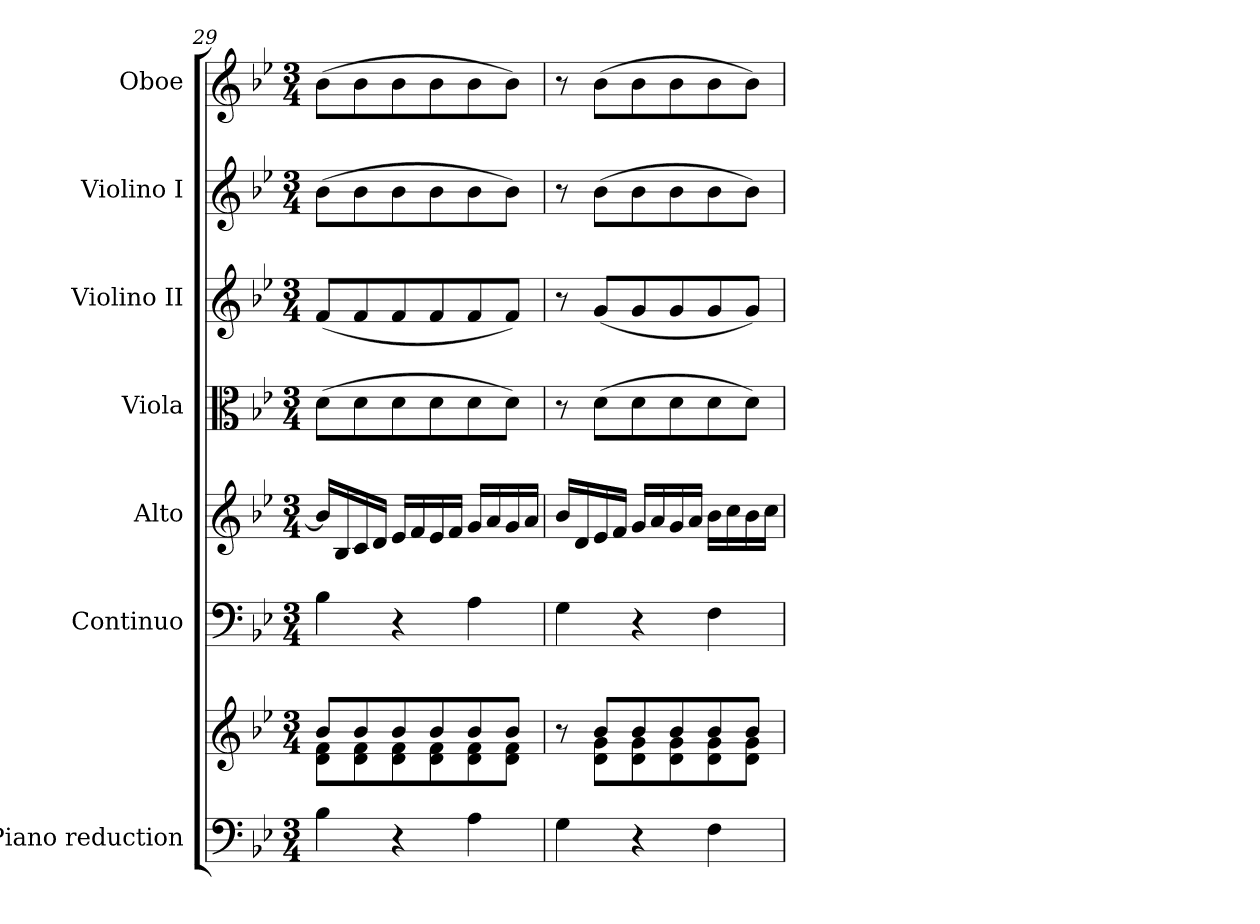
**kern	**kern	**kern	**kern	**kern	**kern	**kern	**kern
*part7	*part7	*part6	*part5	*part4	*part3	*part2	*part1
*staff8	*staff7	*staff6	*staff5	*staff4	*staff3	*staff2	*staff1
*I"Piano reduction	*	*I"Continuo	*I"Alto	*I"Viola	*I"Violino II	*I"Violino I	*I"Oboe
*I'Pno	*	*	*	*	*	*	*I'Ob
*clefF4	*clefG2	*clefF4	*clefG2	*clefC3	*clefG2	*clefG2	*clefG2
*k[b-e-]	*k[b-e-]	*k[b-e-]	*k[b-e-]	*k[b-e-]	*k[b-e-]	*k[b-e-]	*k[b-e-]
*M3/4	*M3/4	*M3/4	*M3/4	*M3/4	*M3/4	*M3/4	*M3/4
=29	=29	=29	=29	=29	=29	=29	=29
*	*^	*	*	*	*	*	*
4B-\	8b-/L	8d\ 8f\L	4B-\	16b-/LL]	(8d\L	(8f/L	(8b-\L	(8b-\L
.	.	.	.	16B-/	.	.	.	.
.	8b-/	8d\ 8f\	.	16c/	8d\	8f/	8b-\	8b-\
.	.	.	.	16d/JJ	.	.	.	.
4r	8b-/	8d\ 8f\	4r	16e-/LL	8d\	8f/	8b-\	8b-\
.	.	.	.	16f/	.	.	.	.
.	8b-/	8d\ 8f\	.	16e-/	8d\	8f/	8b-\	8b-\
.	.	.	.	16f/JJ	.	.	.	.
4A\	8b-/	8d\ 8f\	4A\	16g/LL	8d\	8f/	8b-\	8b-\
.	.	.	.	16a/	.	.	.	.
.	8b-/J	8d\ 8f\J	.	16g/	8d\J)	8f/J)	8b-\J)	8b-\J)
.	.	.	.	16a/JJ	.	.	.	.
=30	=30	=30	=30	=30	=30	=30	=30	=30
4G\	8r	8ryy	4G\	16b-/LL	8r	8r	8r	8r
.	.	.	.	16d/	.	.	.	.
.	8b-/L	8d\ 8g\L	.	16e-/	(8d\L	(8g/L	(8b-\L	(8b-\L
.	.	.	.	16f/JJ	.	.	.	.
4r	8b-/	8d\ 8g\	4r	16g/LL	8d\	8g/	8b-\	8b-\
.	.	.	.	16a/	.	.	.	.
.	8b-/	8d\ 8g\	.	16g/	8d\	8g/	8b-\	8b-\
.	.	.	.	16a/JJ	.	.	.	.
4F\	8b-/	8d\ 8g\	4F\	16b-\LL	8d\	8g/	8b-\	8b-\
.	.	.	.	16cc\	.	.	.	.
.	8b-/J	8d\ 8g\J	.	16b-\	8d\J)	8g/J)	8b-\J)	8b-\J)
.	.	.	.	16cc\JJ	.	.	.	.
*	*v	*v	*	*	*	*	*	*
=	=	=	=	=	=	=	=
*-	*-	*-	*-	*-	*-	*-	*-
